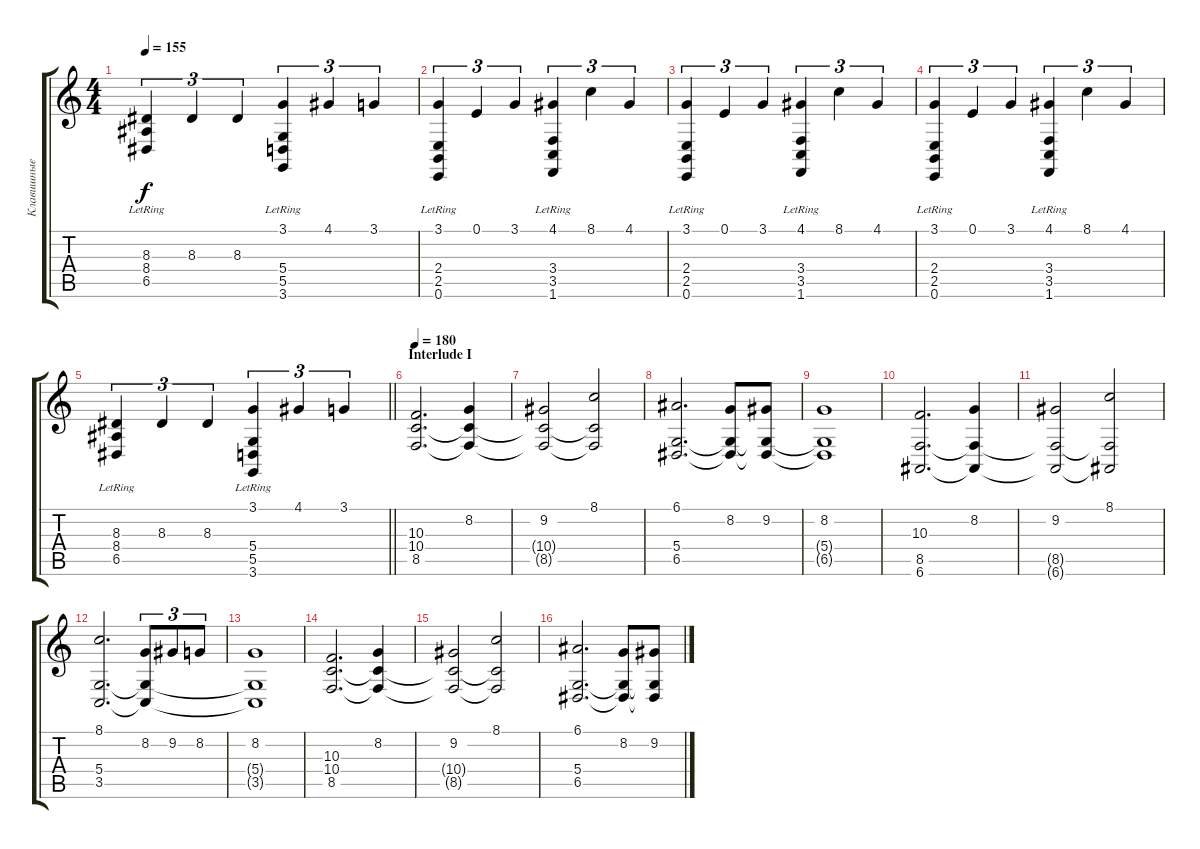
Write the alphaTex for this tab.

\track ("Клавишные" "Клавишные") {instrument pad4choir}
\staff {score tabs}
\tuning (E4 B3 G3 D3 A2 E2) {hide}
\ts (4 4)
\tempo 155
\clef g2
\ks c
(8.3 8.4{lr} 6.5{lr}).4{tu (3 2) dy f} 8.3.4{tu (3 2)} 8.3.4{tu (3 2)} (3.1 5.4{lr} 5.5{lr} 3.6{lr}).4{tu (3 2)} 4.1.4{tu (3 2)} 3.1.4{tu (3 2)} |
(3.1 2.4{lr} 2.5{lr} 0.6{lr}).4{tu (3 2)} 0.1.4{tu (3 2)} 3.1.4{tu (3 2)} (4.1 3.4{lr} 3.5{lr} 1.6{lr}).4{tu (3 2)} 8.1.4{tu (3 2)} 4.1.4{tu (3 2)} |
(3.1 2.4{lr} 2.5{lr} 0.6{lr}).4{tu (3 2)} 0.1.4{tu (3 2)} 3.1.4{tu (3 2)} (4.1 3.4{lr} 3.5{lr} 1.6{lr}).4{tu (3 2)} 8.1.4{tu (3 2)} 4.1.4{tu (3 2)} |
(3.1 2.4{lr} 2.5{lr} 0.6{lr}).4{tu (3 2)} 0.1.4{tu (3 2)} 3.1.4{tu (3 2)} (4.1 3.4{lr} 3.5{lr} 1.6{lr}).4{tu (3 2)} 8.1.4{tu (3 2)} 4.1.4{tu (3 2)} |
\barLineRight lightlight
(8.3 8.4{lr} 6.5{lr}).4{tu (3 2)} 8.3.4{tu (3 2)} 8.3.4{tu (3 2)} (3.1 5.4{lr} 5.5{lr} 3.6{lr}).4{tu (3 2)} 4.1.4{tu (3 2)} 3.1.4{tu (3 2)} |
\section ("" "Interlude I")
\tempo 180
(10.3 10.4 8.5).2{d volume 13} (8.2 10.4{t} 8.5{t}).4 |
(9.2 10.4{t} 8.5{t}).2 (8.1 10.4{t} 8.5{t}).2 |
(6.1 5.4 6.5).2{d} (8.2 5.4{t} 6.5{t}).8 (9.2 5.4{t} 6.5{t}).8 |
(8.2 5.4{t} 6.5{t}).1 |
(10.3 8.5 6.6).2{d} (8.2 8.5{t} 6.6{t}).4 |
(9.2 8.5{t} 6.6{t}).2 (8.1 8.5{t} 6.6{t}).2 |
(8.1 5.4 3.5).2{d} (8.2 5.4{t} 3.5{t}).8{tu (3 2)} 9.2.8{tu (3 2)} 8.2.8{tu (3 2)} |
(8.2 5.4{t} 3.5{t}).1 |
(10.3 10.4 8.5).2{d} (8.2 10.4{t} 8.5{t}).4 |
(9.2 10.4{t} 8.5{t}).2 (8.1 10.4{t} 8.5{t}).2 |
(6.1 5.4 6.5).2{d} (8.2 5.4{t} 6.5{t}).8 (9.2 5.4{t} 6.5{t}).8
